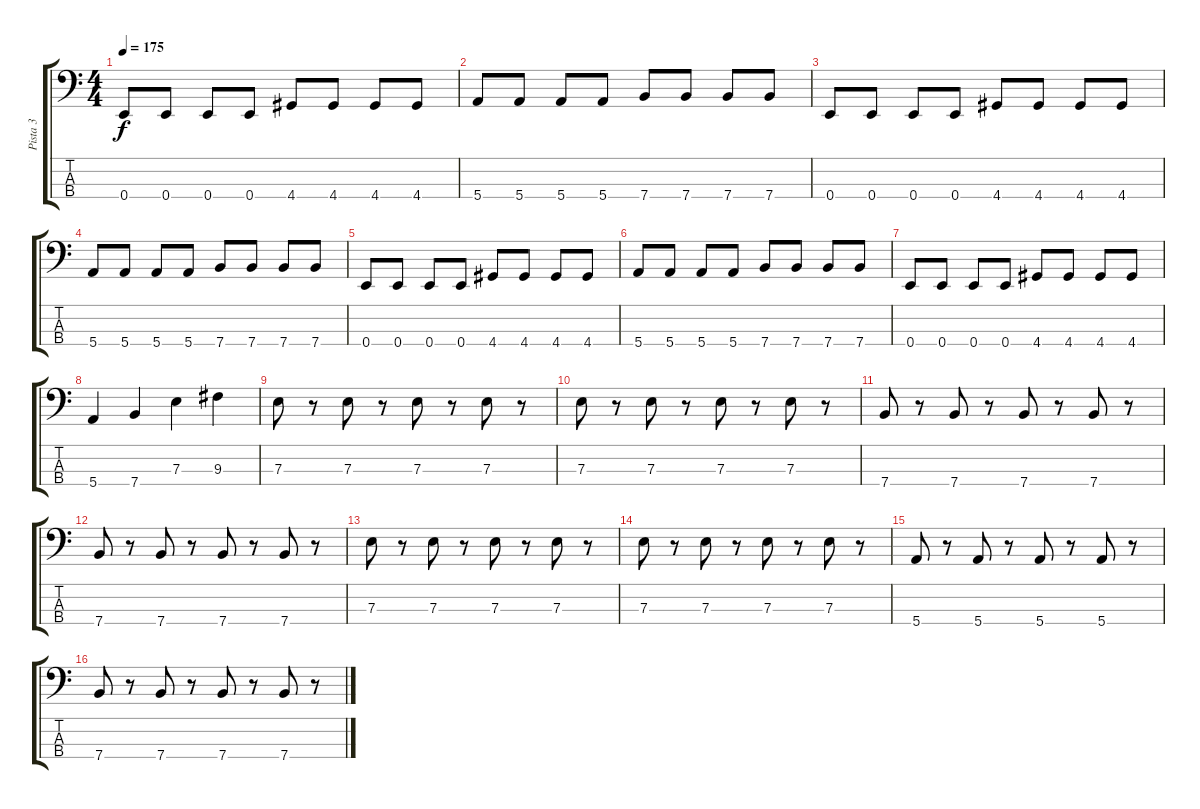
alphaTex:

\track ("Pista 3" "Pista 3") {instrument electricbasspick}
\staff {score tabs}
\tuning (G2 D2 A1 E1) {hide}
\ts (4 4)
\tempo 175
\clef f4
\ks c
0.4.8{dy f} 0.4.8 0.4.8 0.4.8 4.4.8 4.4.8 4.4.8 4.4.8 |
5.4.8 5.4.8 5.4.8 5.4.8 7.4.8 7.4.8 7.4.8 7.4.8 |
0.4.8 0.4.8 0.4.8 0.4.8 4.4.8 4.4.8 4.4.8 4.4.8 |
5.4.8 5.4.8 5.4.8 5.4.8 7.4.8 7.4.8 7.4.8 7.4.8 |
0.4.8 0.4.8 0.4.8 0.4.8 4.4.8 4.4.8 4.4.8 4.4.8 |
5.4.8 5.4.8 5.4.8 5.4.8 7.4.8 7.4.8 7.4.8 7.4.8 |
0.4.8 0.4.8 0.4.8 0.4.8 4.4.8 4.4.8 4.4.8 4.4.8 |
5.4.4 7.4.4 7.3.4 9.3.4 |
7.3.8 r.8 7.3.8 r.8 7.3.8 r.8 7.3.8 r.8 |
7.3.8 r.8 7.3.8 r.8 7.3.8 r.8 7.3.8 r.8 |
7.4.8 r.8 7.4.8 r.8 7.4.8 r.8 7.4.8 r.8 |
7.4.8 r.8 7.4.8 r.8 7.4.8 r.8 7.4.8 r.8 |
7.3.8 r.8 7.3.8 r.8 7.3.8 r.8 7.3.8 r.8 |
7.3.8 r.8 7.3.8 r.8 7.3.8 r.8 7.3.8 r.8 |
5.4.8 r.8 5.4.8 r.8 5.4.8 r.8 5.4.8 r.8 |
7.4.8 r.8 7.4.8 r.8 7.4.8 r.8 7.4.8 r.8
